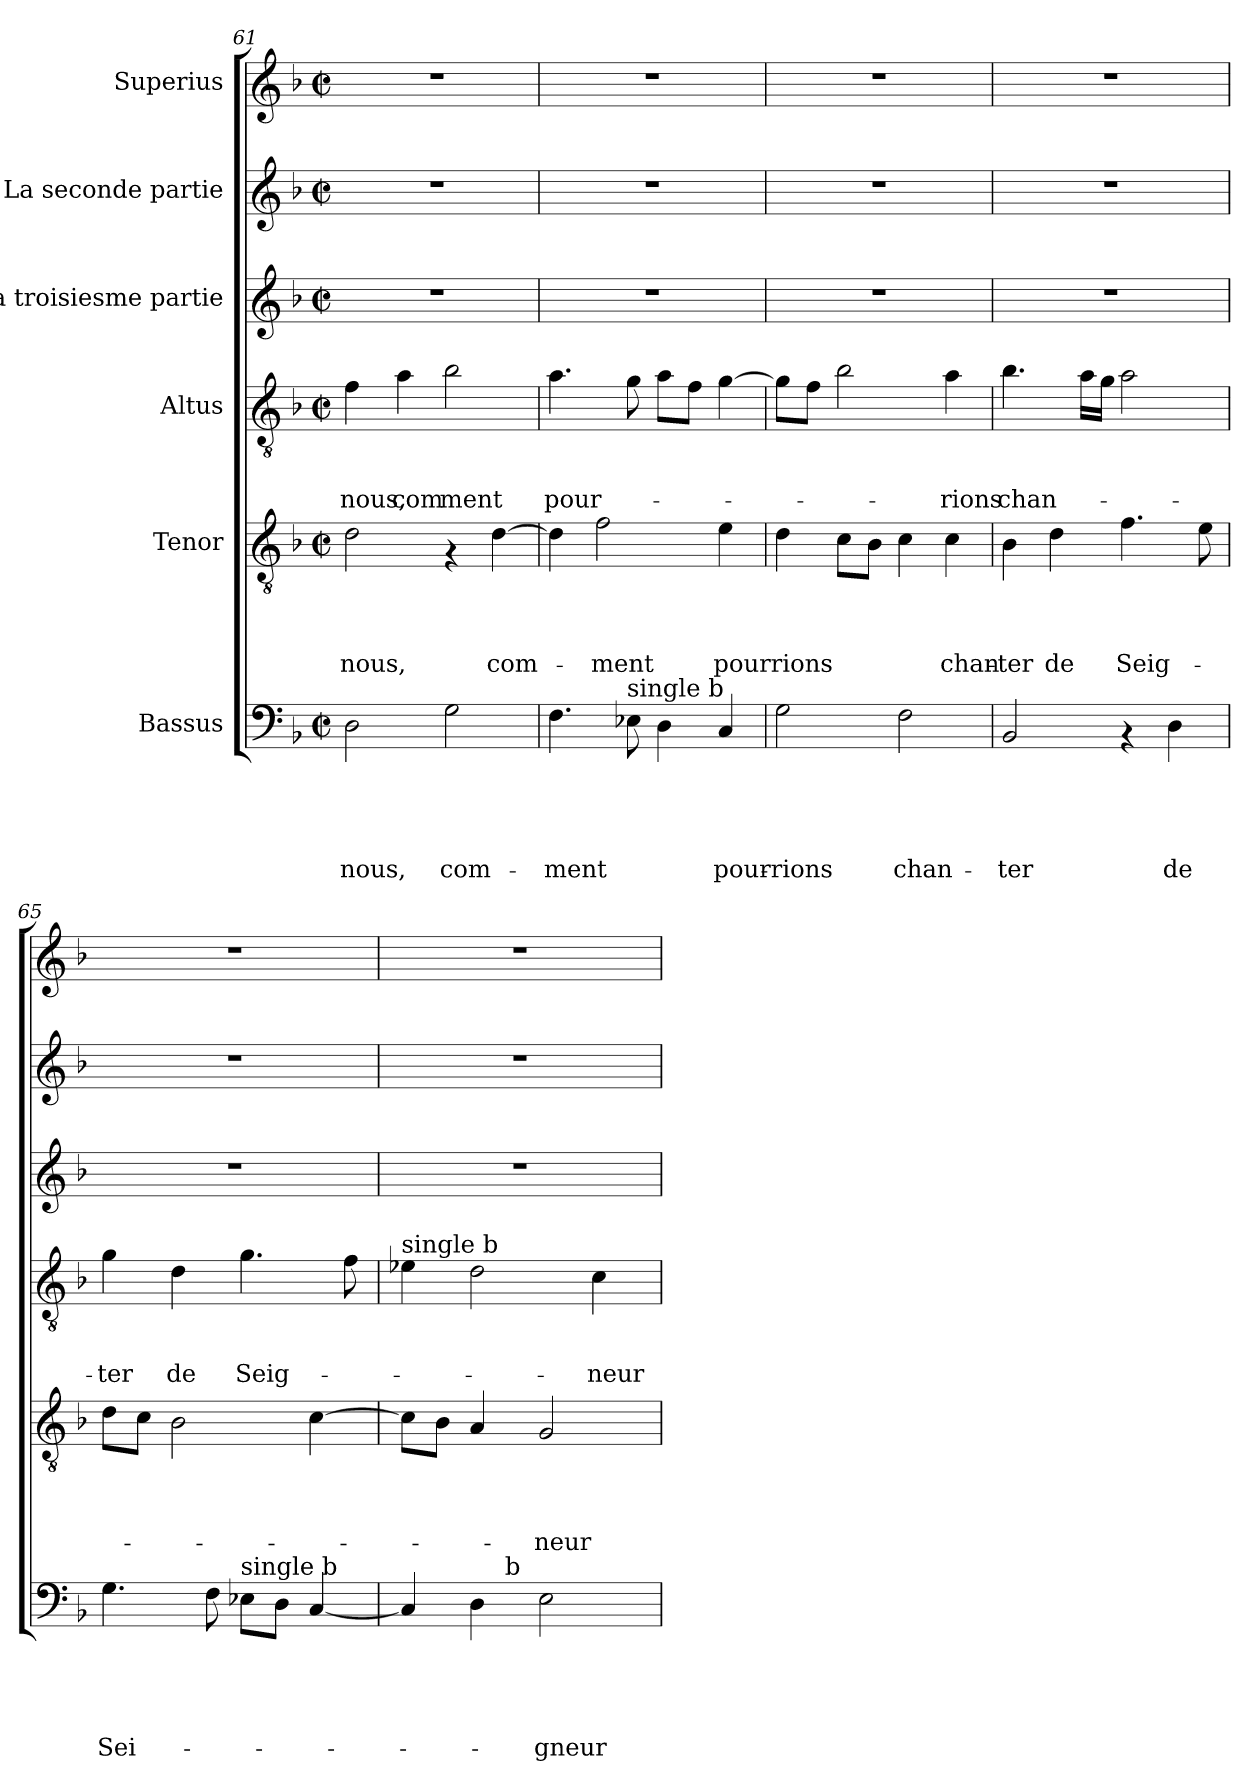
**kern	**text	**text	**text	**text	**text	**kern	**text	**text	**text	**text	**kern	**text	**text	**text	**kern	**kern	**kern
*part6	*part6	*part6	*part6	*part6	*part6	*part5	*part5	*part5	*part5	*part5	*part4	*part4	*part4	*part4	*part3	*part2	*part1
*staff6	*staff6	*staff6	*staff6	*staff6	*staff6	*staff5	*staff5	*staff5	*staff5	*staff5	*staff4	*staff4	*staff4	*staff4	*staff3	*staff2	*staff1
*I"Bassus	*	*	*	*	*	*I"Tenor	*	*	*	*	*I"Altus	*	*	*	*I"La troisiesme partie	*I"La seconde partie	*I"Superius
*clefF4	*	*	*	*	*	*clefGv2	*	*	*	*	*clefGv2	*	*	*	*clefG2	*clefG2	*clefG2
*k[b-]	*	*	*	*	*	*k[b-]	*	*	*	*	*k[b-]	*	*	*	*k[b-]	*k[b-]	*k[b-]
*F:	*	*	*	*	*	*F:	*	*	*	*	*F:	*	*	*	*F:	*F:	*F:
*M2/2	*	*	*	*	*	*M2/2	*	*	*	*	*M2/2	*	*	*	*M2/2	*M2/2	*M2/2
*met(c|)	*	*	*	*	*	*met(c|)	*	*	*	*	*met(c|)	*	*	*	*met(c|)	*met(c|)	*met(c|)
=61	=61	=61	=61	=61	=61	=61	=61	=61	=61	=61	=61	=61	=61	=61	=61	=61	=61
!	!	!	!	!	!LO:LY:b	!	!	!	!	!LO:LY:b	!	!	!	!LO:LY:b	!	!	!
2D\	.	.	.	.	nous,	2d\	.	.	.	nous,	4f\	.	.	nous,	1r	1r	1r
!	!	!	!	!	!	!	!	!	!	!	!	!	!	!LO:LY:b	!	!	!
.	.	.	.	.	.	.	.	.	.	.	4a\	.	.	com-	.	.	.
!	!	!	!	!	!LO:LY:b	!	!	!	!	!	!	!	!	!LO:LY:b	!	!	!
2G\	.	.	.	.	com-	4rF	.	.	.	.	2b-\	.	.	-ment	.	.	.
!	!	!	!	!	!	!	!	!	!	!LO:LY:b	!	!	!	!	!	!	!
.	.	.	.	.	.	[>4d\	.	.	.	com-	.	.	.	.	.	.	.
=62	=62	=62	=62	=62	=62	=62	=62	=62	=62	=62	=62	=62	=62	=62	=62	=62	=62
!	!	!	!	!	!LO:LY:b	!	!	!	!	!	!	!	!	!LO:LY:b	!	!	!
4.F\	.	.	.	.	-ment	4d\]	.	.	.	.	4.a\	.	.	pour-	1r	1r	1r
!	!	!	!	!	!	!	!	!	!	!LO:LY:b	!	!	!	!	!	!	!
.	.	.	.	.	.	2f\	.	.	.	-ment	.	.	.	.	.	.	.
!LO:TX:a:t=single b	!	!	!	!	!	!	!	!	!	!	!	!	!	!	!	!	!
8E-\	.	.	.	.	.	.	.	.	.	.	8g\	.	.	.	.	.	.
4D\	.	.	.	.	.	.	.	.	.	.	8a\L	.	.	.	.	.	.
.	.	.	.	.	.	.	.	.	.	.	8f\J	.	.	.	.	.	.
!	!	!	!	!	!LO:LY:b	!	!	!	!	!LO:LY:b	!	!	!	!	!	!	!
4C/	.	.	.	.	pour-	4e\	.	.	.	pour	[<4g\	.	.	.	.	.	.
!!LO:LB:g=z
=63	=63	=63	=63	=63	=63	=63	=63	=63	=63	=63	=63	=63	=63	=63	=63	=63	=63
!	!	!	!	!	!LO:LY:b	!	!	!	!	!LO:LY:b	!	!	!	!	!	!	!
2G\	.	.	.	.	-rions	4d\	.	.	.	rions	8g\L]	.	.	.	1r	1r	1r
.	.	.	.	.	.	.	.	.	.	.	8f\J	.	.	.	.	.	.
.	.	.	.	.	.	8c\L	.	.	.	.	2b-\	.	.	.	.	.	.
.	.	.	.	.	.	8B-\J	.	.	.	.	.	.	.	.	.	.	.
!	!	!	!	!	!LO:LY:b	!	!	!	!	!	!	!	!	!	!	!	!
2F\	.	.	.	.	chan-	4c\	.	.	.	.	.	.	.	.	.	.	.
!	!	!	!	!	!	!	!	!	!	!LO:LY:b	!	!	!	!LO:LY:b	!	!	!
.	.	.	.	.	.	4c\	.	.	.	chan-	4a\	.	.	-rions	.	.	.
=64	=64	=64	=64	=64	=64	=64	=64	=64	=64	=64	=64	=64	=64	=64	=64	=64	=64
!	!	!	!	!	!LO:LY:b	!	!	!	!	!LO:LY:b	!	!	!	!LO:LY:b	!	!	!
2BB-/	.	.	.	.	-ter	4B-\	.	.	.	-ter	4.b-\	.	.	chan-	1r	1r	1r
!	!	!	!	!	!	!	!	!	!	!LO:LY:b	!	!	!	!	!	!	!
.	.	.	.	.	.	4d\	.	.	.	de	.	.	.	.	.	.	.
.	.	.	.	.	.	.	.	.	.	.	16a\LL	.	.	.	.	.	.
.	.	.	.	.	.	.	.	.	.	.	16g\JJ	.	.	.	.	.	.
!	!	!	!	!	!	!	!	!	!	!LO:LY:b	!	!	!	!	!	!	!
4rAA	.	.	.	.	.	4.f\	.	.	.	Seig-	2a\	.	.	.	.	.	.
!	!	!	!	!	!LO:LY:b	!	!	!	!	!	!	!	!	!	!	!	!
4D\	.	.	.	.	de	.	.	.	.	.	.	.	.	.	.	.	.
.	.	.	.	.	.	8e\	.	.	.	.	.	.	.	.	.	.	.
=65	=65	=65	=65	=65	=65	=65	=65	=65	=65	=65	=65	=65	=65	=65	=65	=65	=65
!	!	!	!	!	!LO:LY:b	!	!	!	!	!	!	!	!	!LO:LY:b	!	!	!
4.G\	.	.	.	.	Sei-	8d\L	.	.	.	.	4g\	.	.	-ter	1r	1r	1r
.	.	.	.	.	.	8c\J	.	.	.	.	.	.	.	.	.	.	.
!	!	!	!	!	!	!	!	!	!	!	!	!	!	!LO:LY:b	!	!	!
.	.	.	.	.	.	2B-\	.	.	.	.	4d\	.	.	de	.	.	.
8F\	.	.	.	.	.	.	.	.	.	.	.	.	.	.	.	.	.
!LO:TX:a:t=single b	!	!	!	!	!	!	!	!	!	!	!	!	!	!	!	!	!
!	!	!	!	!	!	!	!	!	!	!	!	!	!	!LO:LY:b	!	!	!
8E-\L	.	.	.	.	.	.	.	.	.	.	4.g\	.	.	Seig-	.	.	.
8D\J	.	.	.	.	.	.	.	.	.	.	.	.	.	.	.	.	.
[<4C/	.	.	.	.	.	[>4c\	.	.	.	.	.	.	.	.	.	.	.
.	.	.	.	.	.	.	.	.	.	.	8f\	.	.	.	.	.	.
=66	=66	=66	=66	=66	=66	=66	=66	=66	=66	=66	=66	=66	=66	=66	=66	=66	=66
!	!	!	!	!	!	!	!	!	!	!	!LO:TX:a:t=single b	!	!	!	!	!	!
*^	*	*	*	*	*	*	*	*	*	*	*	*	*	*	*	*	*
4C/]	4.ryy	.	.	.	.	.	8c\L]	.	.	.	.	4e-\	.	.	.	1r	1r	1r
.	.	.	.	.	.	.	8B-\J	.	.	.	.	.	.	.	.	.	.	.
4D\	.	.	.	.	.	.	4A/	.	.	.	.	2d\	.	.	.	.	.	.
!	!LO:TX:a:t=b	!	!	!	!	!	!	!	!	!	!	!	!	!	!	!	!	!
.	2ryy	.	.	.	.	.	.	.	.	.	.	.	.	.	.	.	.	.
!	!	!	!	!	!	!LO:LY:b	!	!	!	!	!LO:LY:b	!	!	!	!	!	!	!
2E\	.	.	.	.	.	-gneur	2G/	.	.	.	-neur	.	.	.	.	.	.	.
!	!	!	!	!	!	!	!	!	!	!	!	!	!	!	!LO:LY:b	!	!	!
.	.	.	.	.	.	.	.	.	.	.	.	4c\	.	.	-neur	.	.	.
.	8ryy	.	.	.	.	.	.	.	.	.	.	.	.	.	.	.	.	.
*v	*v	*	*	*	*	*	*	*	*	*	*	*	*	*	*	*	*	*
=	=	=	=	=	=	=	=	=	=	=	=	=	=	=	=	=	=
*-	*-	*-	*-	*-	*-	*-	*-	*-	*-	*-	*-	*-	*-	*-	*-	*-	*-
